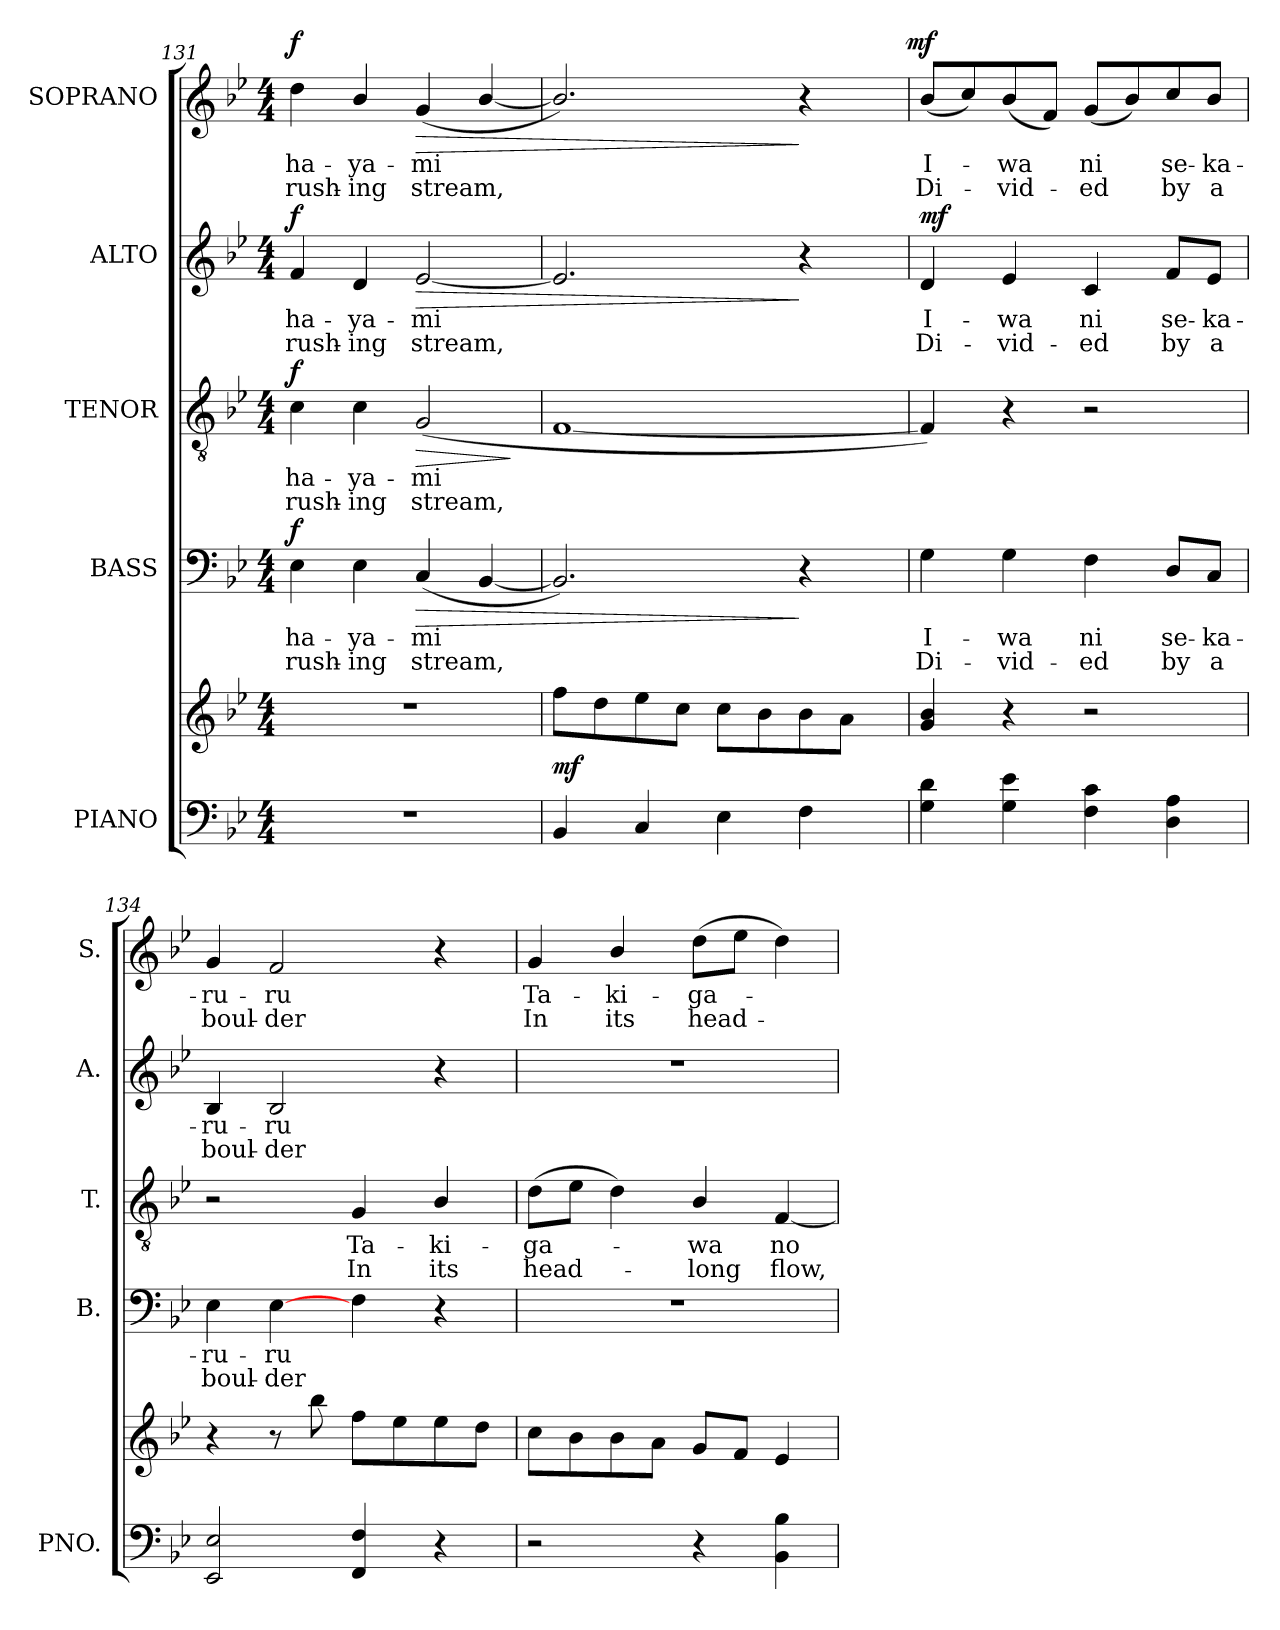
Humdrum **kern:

**kern	**kern	**dynam	**kern	**text	**text	**dynam	**kern	**text	**text	**dynam	**kern	**text	**text	**dynam	**kern	**text	**text	**dynam
*part5	*part5	*part5	*part4	*part4	*part4	*part4	*part3	*part3	*part3	*part3	*part2	*part2	*part2	*part2	*part1	*part1	*part1	*part1
*staff6	*staff5	*staff5/6	*staff4	*staff4	*staff4	*staff4	*staff3	*staff3	*staff3	*staff3	*staff2	*staff2	*staff2	*staff2	*staff1	*staff1	*staff1	*staff1
*I"PIANO	*	*	*I"BASS	*	*	*	*I"TENOR	*	*	*	*I"ALTO	*	*	*	*I"SOPRANO	*	*	*
*I'PNO.	*	*	*I'B.	*	*	*	*I'T.	*	*	*	*I'A.	*	*	*	*I'S.	*	*	*
*clefF4	*clefG2	*	*clefF4	*	*	*	*clefGv2	*	*	*	*clefG2	*	*	*	*clefG2	*	*	*
*	*	*	*	*	*	*	*ITrd7c12	*	*	*	*	*	*	*	*	*	*	*
*k[b-e-]	*k[b-e-]	*	*k[b-e-]	*	*	*	*k[b-e-]	*	*	*	*k[b-e-]	*	*	*	*k[b-e-]	*	*	*
*B-:	*B-:	*	*B-:	*	*	*	*B-:	*	*	*	*B-:	*	*	*	*B-:	*	*	*
*M4/4	*M4/4	*	*M4/4	*	*	*	*M4/4	*	*	*	*M4/4	*	*	*	*M4/4	*	*	*
=131	=131	=131	=131	=131	=131	=131	=131	=131	=131	=131	=131	=131	=131	=131	=131	=131	=131	=131
!	!	!	!	!LO:LY:b:color=#000000	!LO:LY:b:color=#000000	!	!	!	!	!	!	!	!	!	!	!	!	!
!	!	!	!	!	!	!	!	!LO:LY:b:color=#000000	!LO:LY:b:color=#000000	!	!	!	!	!	!	!	!	!
!	!	!	!	!	!	!	!	!	!	!	!	!LO:LY:b:color=#000000	!LO:LY:b:color=#000000	!	!	!	!	!
!	!	!	!	!	!	!	!	!	!	!	!	!	!	!	!	!LO:LY:b:color=#000000	!LO:LY:b:color=#000000	!
1r	1r	.	4E-i\	ha-	rush-	f	4Ci\	ha-	rush-	f	4fi/	ha-	rush-	f	4ddi\	ha-	rush-	f
!	!	!	!	!LO:LY:b:color=#000000	!LO:LY:b:color=#000000	!	!	!	!	!	!	!	!	!	!	!	!	!
!	!	!	!	!	!	!	!	!LO:LY:b:color=#000000	!LO:LY:b:color=#000000	!	!	!	!	!	!	!	!	!
!	!	!	!	!	!	!	!	!	!	!	!	!LO:LY:b:color=#000000	!LO:LY:b:color=#000000	!	!	!	!	!
!	!	!	!	!	!	!	!	!	!	!	!	!	!	!	!	!LO:LY:b:color=#000000	!LO:LY:b:color=#000000	!
.	.	.	4E-i\	-ya-	-ing	.	4Ci\	-ya-	-ing	.	4di/	-ya-	-ing	.	4b-i/	-ya-	-ing	.
!	!	!	!	!LO:LY:b:color=#000000	!LO:LY:b:color=#000000	!LO:HP:b	!	!	!	!	!	!	!	!	!	!	!	!
!	!	!	!	!	!	!	!	!LO:LY:b:color=#000000	!LO:LY:b:color=#000000	!LO:HP:b	!	!	!	!	!	!	!	!
!	!	!	!	!	!	!	!	!	!	!	!	!LO:LY:b:color=#000000	!LO:LY:b:color=#000000	!LO:HP:b	!	!	!	!
!	!	!	!	!	!	!	!	!	!	!	!	!	!	!	!	!LO:LY:b:color=#000000	!LO:LY:b:color=#000000	!LO:HP:b
.	.	.	(4Ci/	-mi	stream,	>	(2GGi/	-mi	stream,	>	[2e-i/	-mi	stream,	>	(4gi/	-mi	stream,	>
.	.	.	[4BB-i/	.	.	.	.	.	.	.	.	.	.	.	[4b-i/	.	.	.
.	.	.	.	.	.	.	.	.	.	]	.	.	.	.	.	.	.	.
!!LO:LB:g=z
=132	=132	=132	=132	=132	=132	=132	=132	=132	=132	=132	=132	=132	=132	=132	=132	=132	=132	=132
*	*	*	*	*	*	*	*	*	*	*	*	*	*	*	*^	*	*	*
4BB-i/	8ffi\L	mf	2.BB-i/])	.	.	.	[1FFi	.	.	.	2.e-i/]	.	.	.	2.b-i/])	2ryy	.	.	.
.	8ddi\	.	.	.	.	.	.	.	.	.	.	.	.	.	.	.	.	.	.
4Ci/	8ee-i\	.	.	.	.	.	.	.	.	.	.	.	.	.	.	.	.	.	.
.	8cci\J	.	.	.	.	.	.	.	.	.	.	.	.	.	.	.	.	.	.
4E-i\	8cci\L	.	.	.	.	.	.	.	.	.	.	.	.	.	.	4ryy	.	.	.
.	8b-i\	.	.	.	.	.	.	.	.	.	.	.	.	.	.	.	.	.	.
4Fi\	8b-i\	.	4r	.	.	]	.	.	.	.	4r	.	.	]	4r	8ryy	.	.	]
.	8ai\J	.	.	.	.	.	.	.	.	.	.	.	.	.	.	16ryy	.	.	.
.	.	.	.	.	.	.	.	.	.	.	.	.	.	.	.	32ryy	.	.	.
.	.	.	.	.	.	.	.	.	.	.	.	.	.	.	.	64ryy	.	.	.
.	.	.	.	.	.	.	.	.	.	.	.	.	.	.	.	128...ryy	.	.	.
.	.	.	.	.	.	.	.	.	.	.	.	.	.	.	.	1024ryy	.	.	mf
*	*	*	*	*	*	*	*	*	*	*	*	*	*	*	*v	*v	*	*	*
=133	=133	=133	=133	=133	=133	=133	=133	=133	=133	=133	=133	=133	=133	=133	=133	=133	=133	=133
*	*	*	*	*	*	*	*	*	*	*	*	*	*	*	*^	*	*	*
!	!	!	!	!LO:LY:b:color=#000000	!LO:LY:b:color=#000000	!	!	!	!	!	!	!	!	!	!	!	!	!	!
*	*	*	*	*	*	*	*	*	*	*	*	*	*	*	*v	*v	*	*	*
*	*	*	*	*	*	*	*	*	*	*	*	*	*	*	*^	*	*	*
!	!	!	!	!	!	!	!	!	!	!	!	!LO:LY:b:color=#000000	!LO:LY:b:color=#000000	!	!	!	!	!	!
*	*	*	*	*	*	*	*	*	*	*	*	*	*	*	*v	*v	*	*	*
*	*	*	*	*	*	*	*	*	*	*	*	*	*	*	*^	*	*	*
!	!	!	!	!	!	!	!	!	!	!	!	!	!	!	!	!	!LO:LY:b:color=#000000	!LO:LY:b:color=#000000	!
*	*	*	*	*	*	*	*	*	*	*	*	*	*	*	*v	*v	*	*	*
4Gi\ 4di	4gi/ 4b-i	.	4Gi\	I-	Di-	.	4FFi/])	.	.	.	4di/	I-	Di-	mf	(8b-i/L	I-	Di-	.
.	.	.	.	.	.	.	.	.	.	.	.	.	.	.	8cci/)	.	.	.
!	!	!	!	!LO:LY:b:color=#000000	!LO:LY:b:color=#000000	!	!	!	!	!	!	!	!	!	!	!	!	!
!	!	!	!	!	!	!	!	!	!	!	!	!LO:LY:b:color=#000000	!LO:LY:b:color=#000000	!	!	!	!	!
!	!	!	!	!	!	!	!	!	!	!	!	!	!	!	!	!LO:LY:b:color=#000000	!LO:LY:b:color=#000000	!
4Gi\ 4e-i	4r	.	4Gi\	-wa	-vid-	.	4r	.	.	.	4e-i/	-wa	-vid-	.	(8b-i/	-wa	-vid-	.
.	.	.	.	.	.	.	.	.	.	.	.	.	.	.	8fi/J)	.	.	.
!	!	!	!	!LO:LY:b:color=#000000	!LO:LY:b:color=#000000	!	!	!	!	!	!	!	!	!	!	!	!	!
!	!	!	!	!	!	!	!	!	!	!	!	!LO:LY:b:color=#000000	!LO:LY:b:color=#000000	!	!	!	!	!
!	!	!	!	!	!	!	!	!	!	!	!	!	!	!	!	!LO:LY:b:color=#000000	!LO:LY:b:color=#000000	!
4Fi\ 4ci	2r	.	4Fi\	ni	-ed	.	2r	.	.	.	4ci/	ni	-ed	.	(8gi/L	ni	-ed	.
.	.	.	.	.	.	.	.	.	.	.	.	.	.	.	8b-i/)	.	.	.
!	!	!	!	!LO:LY:b:color=#000000	!LO:LY:b:color=#000000	!	!	!	!	!	!	!	!	!	!	!	!	!
!	!	!	!	!	!	!	!	!	!	!	!	!LO:LY:b:color=#000000	!LO:LY:b:color=#000000	!	!	!	!	!
!	!	!	!	!	!	!	!	!	!	!	!	!	!	!	!	!LO:LY:b:color=#000000	!LO:LY:b:color=#000000	!
4Di\ 4Ai	.	.	8Di/L	se-	by	.	.	.	.	.	8fi/L	se-	by	.	8cci/	se-	by	.
!	!	!	!	!LO:LY:b:color=#000000	!LO:LY:b:color=#000000	!	!	!	!	!	!	!	!	!	!	!	!	!
!	!	!	!	!	!	!	!	!	!	!	!	!LO:LY:b:color=#000000	!LO:LY:b:color=#000000	!	!	!	!	!
!	!	!	!	!	!	!	!	!	!	!	!	!	!	!	!	!LO:LY:b:color=#000000	!LO:LY:b:color=#000000	!
.	.	.	8Ci/J	-ka-	a	.	.	.	.	.	8e-i/J	-ka-	a	.	8b-i/J	-ka-	a	.
=134	=134	=134	=134	=134	=134	=134	=134	=134	=134	=134	=134	=134	=134	=134	=134	=134	=134	=134
!	!	!	!	!LO:LY:b:color=#000000	!LO:LY:b:color=#000000	!	!	!	!	!	!	!	!	!	!	!	!	!
!	!	!	!	!	!	!	!	!	!	!	!	!LO:LY:b:color=#000000	!LO:LY:b:color=#000000	!	!	!	!	!
!	!	!	!	!	!	!	!	!	!	!	!	!	!	!	!	!LO:LY:b:color=#000000	!LO:LY:b:color=#000000	!
2EE-i/ 2E-i	4r	.	4E-i\	-ru-	boul-	.	2r	.	.	.	4B-i/	-ru-	boul-	.	4gi/	-ru-	boul-	.
!	!	!	!	!LO:LY:b:color=#000000	!LO:LY:b:color=#000000	!	!	!	!	!	!	!	!	!	!	!	!	!
!	!	!	!	!	!	!	!	!	!	!	!	!LO:LY:b:color=#000000	!LO:LY:b:color=#000000	!	!	!	!	!
!	!	!	!	!	!	!	!	!	!	!	!	!	!	!	!	!LO:LY:b:color=#000000	!LO:LY:b:color=#000000	!
.	8r	.	[4E-i\	-ru	-der	.	.	.	.	.	2B-i/	-ru	-der	.	2fi/	-ru	-der	.
.	8bb-i\	.	.	.	.	.	.	.	.	.	.	.	.	.	.	.	.	.
!	!	!	!	!	!	!	!	!LO:LY:b:color=#000000	!LO:LY:b:color=#000000	!	!	!	!	!	!	!	!	!
4FFi/ 4Fi	8ffi\L	.	4Fi\	.	.	.	4GGi/	Ta-	In	.	.	.	.	.	.	.	.	.
.	8ee-i\	.	.	.	.	.	.	.	.	.	.	.	.	.	.	.	.	.
!	!	!	!	!	!	!	!	!LO:LY:b:color=#000000	!LO:LY:b:color=#000000	!	!	!	!	!	!	!	!	!
4r	8ee-i\	.	4r	.	.	.	4BB-i/	-ki-	its	.	4r	.	.	.	4r	.	.	.
.	8ddi\J	.	.	.	.	.	.	.	.	.	.	.	.	.	.	.	.	.
=135	=135	=135	=135	=135	=135	=135	=135	=135	=135	=135	=135	=135	=135	=135	=135	=135	=135	=135
!	!	!	!	!	!	!	!	!LO:LY:b:color=#000000	!LO:LY:b:color=#000000	!	!	!	!	!	!	!	!	!
!	!	!	!	!	!	!	!	!	!	!	!	!	!	!	!	!LO:LY:b:color=#000000	!LO:LY:b:color=#000000	!
2r	8cci\L	.	1r	.	.	.	(8Di\L	-ga-	head-	.	1r	.	.	.	4gi/	Ta-	In	.
.	8b-i\	.	.	.	.	.	8E-i\J	.	.	.	.	.	.	.	.	.	.	.
!	!	!	!	!	!	!	!	!	!	!	!	!	!	!	!	!LO:LY:b:color=#000000	!LO:LY:b:color=#000000	!
.	8b-i\	.	.	.	.	.	4Di\)	.	.	.	.	.	.	.	4b-i/	-ki-	its	.
.	8ai\J	.	.	.	.	.	.	.	.	.	.	.	.	.	.	.	.	.
!	!	!	!	!	!	!	!	!LO:LY:b:color=#000000	!LO:LY:b:color=#000000	!	!	!	!	!	!	!	!	!
!	!	!	!	!	!	!	!	!	!	!	!	!	!	!	!	!LO:LY:b:color=#000000	!LO:LY:b:color=#000000	!
4r	8gi/L	.	.	.	.	.	4BB-i/	-wa	-long	.	.	.	.	.	(8ddi\L	-ga-	head-	.
.	8fi/J	.	.	.	.	.	.	.	.	.	.	.	.	.	8ee-i\J	.	.	.
!	!	!	!	!	!	!	!	!LO:LY:b:color=#000000	!LO:LY:b:color=#000000	!	!	!	!	!	!	!	!	!
4BB-i\ 4B-i	4e-i/	.	.	.	.	.	[4FFi/	no	flow,	.	.	.	.	.	4ddi\)	.	.	.
=	=	=	=	=	=	=	=	=	=	=	=	=	=	=	=	=	=	=
*-	*-	*-	*-	*-	*-	*-	*-	*-	*-	*-	*-	*-	*-	*-	*-	*-	*-	*-
